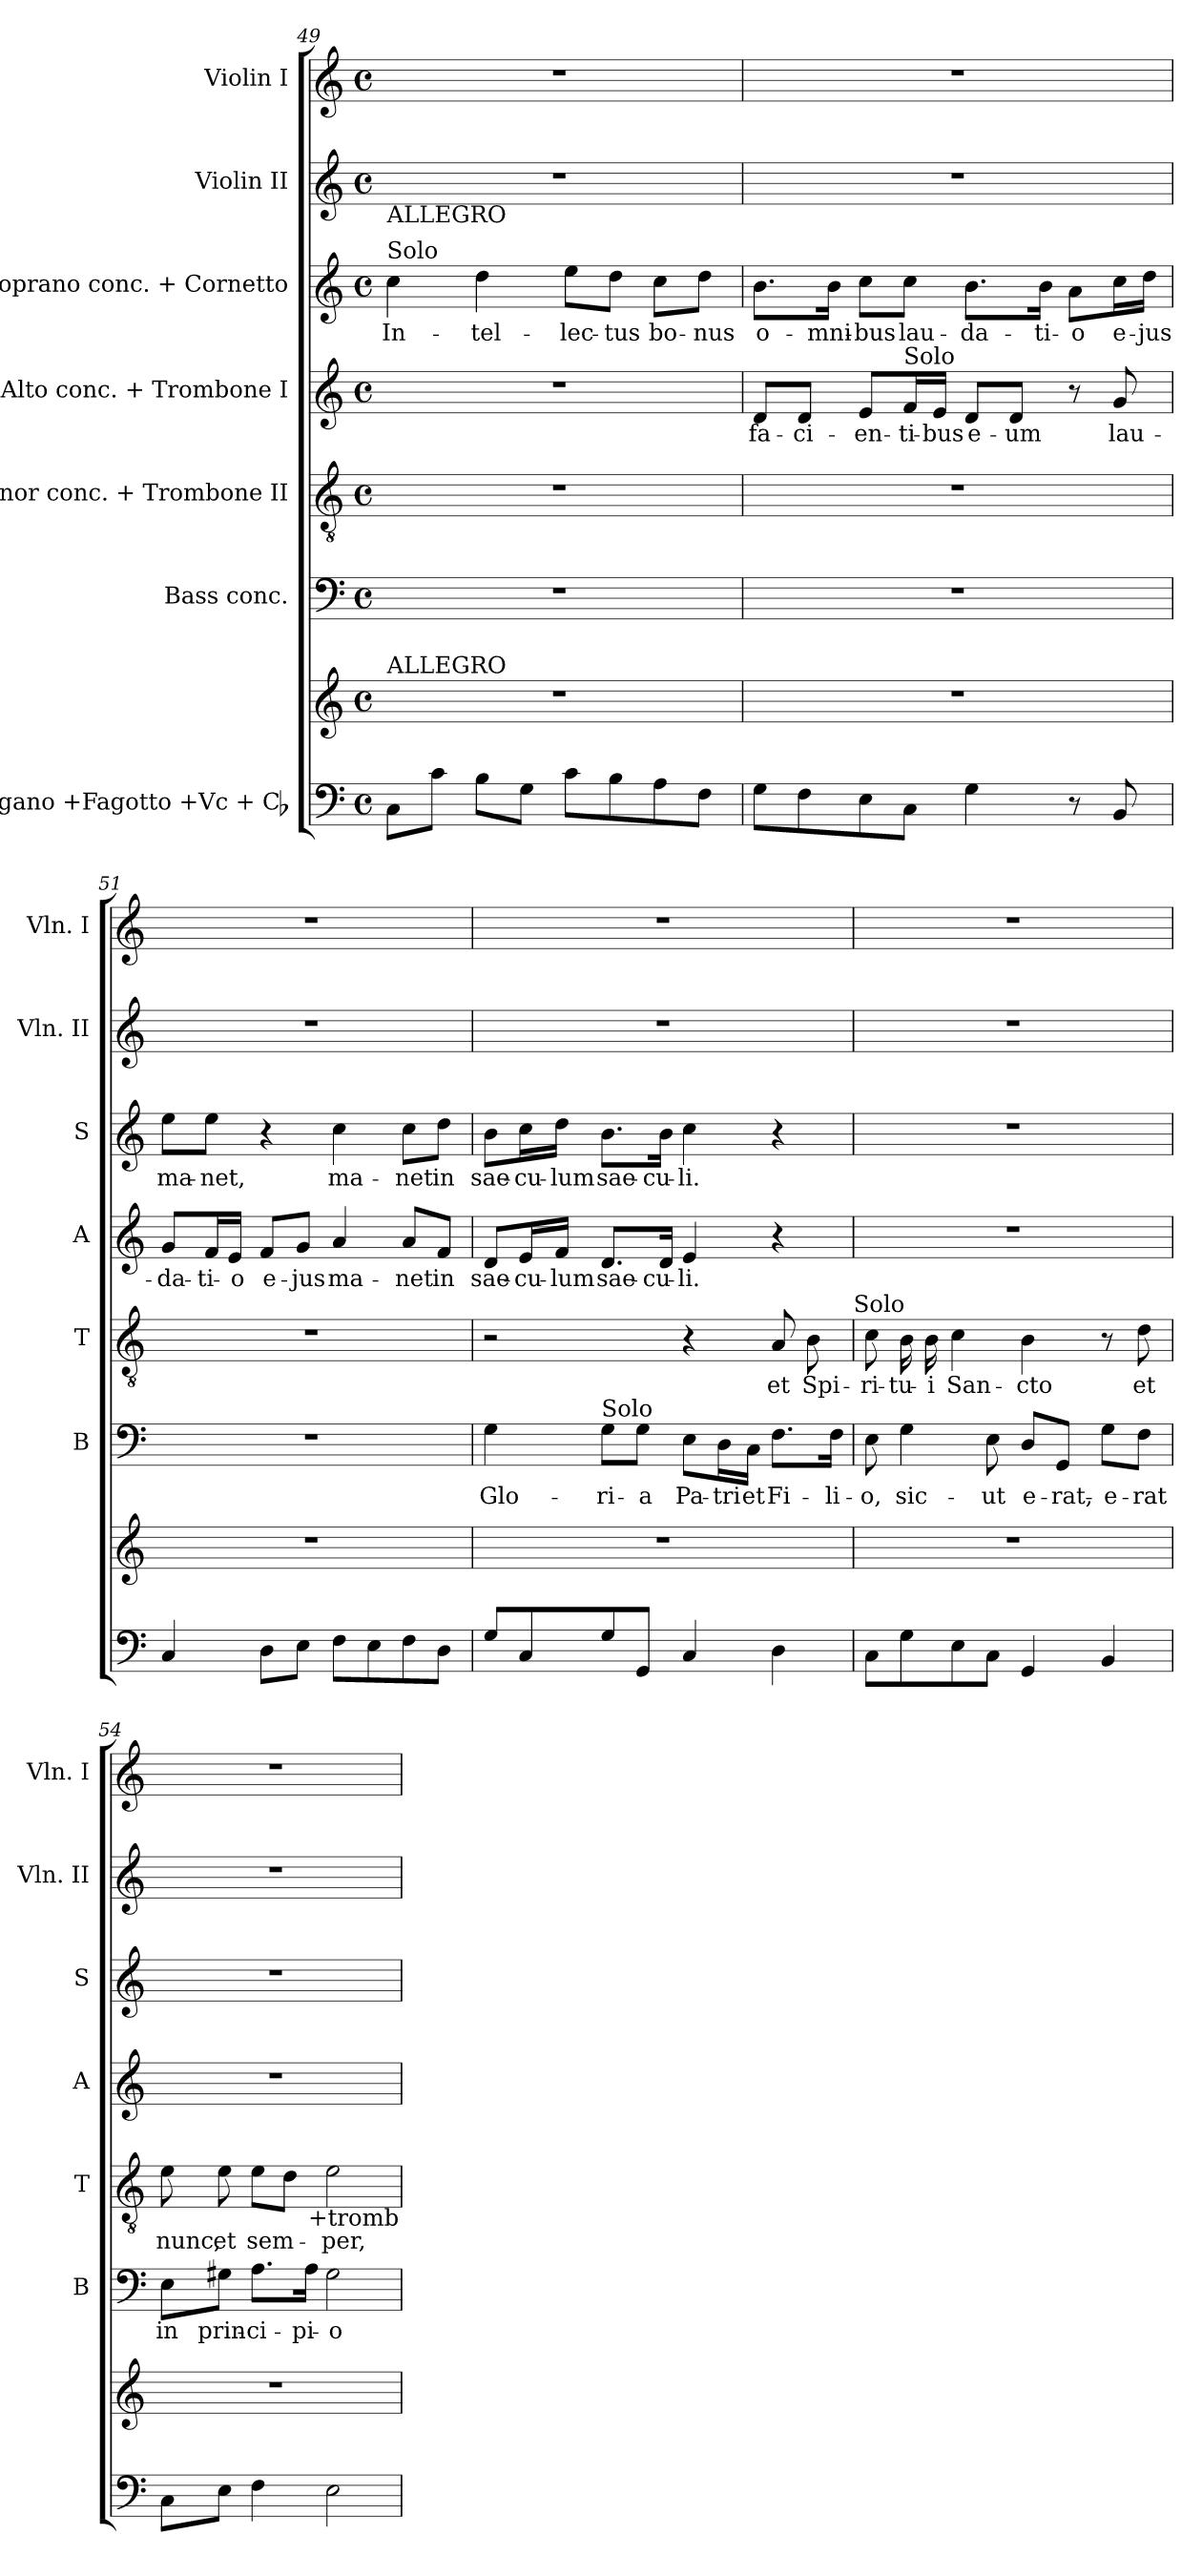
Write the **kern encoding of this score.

**kern	**kern	**kern	**text	**kern	**text	**kern	**text	**kern	**text	**kern	**kern
*part7	*part7	*part6	*part6	*part5	*part5	*part4	*part4	*part3	*part3	*part2	*part1
*staff8	*staff7	*staff6	*staff6	*staff5	*staff5	*staff4	*staff4	*staff3	*staff3	*staff2	*staff1
*I"Organo +Fagotto +Vc + Cb	*	*I"Bass conc.	*	*I"Tenor conc.  + Trombone II	*	*I"Alto conc.  + Trombone I	*	*I"Soprano conc. + Cornetto	*	*I"Violin II	*I"Violin I
*	*	*I'B	*	*I'T	*	*I'A	*	*I'S	*	*I'Vln. II	*I'Vln. I
*clefF4	*clefG2	*clefF4	*	*clefGv2	*	*clefG2	*	*clefG2	*	*clefG2	*clefG2
*k[]	*k[]	*k[]	*	*k[]	*	*k[]	*	*k[]	*	*k[]	*k[]
*C:	*C:	*C:	*	*C:	*	*C:	*	*C:	*	*C:	*C:
*M4/4	*M4/4	*M4/4	*	*M4/4	*	*M4/4	*	*M4/4	*	*M4/4	*M4/4
*met(c)	*met(c)	*met(c)	*	*met(c)	*	*met(c)	*	*met(c)	*	*met(c)	*met(c)
=49	=49	=49	=49	=49	=49	=49	=49	=49	=49	=49	=49
!	!	!	!	!	!	!	!	!	!	!LO:TX:b:t=ALLEGRO	!
!	!	!	!	!	!	!	!	!LO:TX:a:t=Solo	!	!	!
!	!LO:TX:a:t=ALLEGRO	!	!	!	!	!	!	!	!	!	!
8C\L	1r	1r	.	1r	.	1r	.	4cc\	In-	1r	1r
8c\J	.	.	.	.	.	.	.	.	.	.	.
8B\L	.	.	.	.	.	.	.	4dd\	-tel-	.	.
8G\J	.	.	.	.	.	.	.	.	.	.	.
8c\L	.	.	.	.	.	.	.	8ee\L	-lec-	.	.
8B\	.	.	.	.	.	.	.	8dd\J	-tus	.	.
8A\	.	.	.	.	.	.	.	8cc\L	bo-	.	.
8F\J	.	.	.	.	.	.	.	8dd\J	-nus	.	.
=50	=50	=50	=50	=50	=50	=50	=50	=50	=50	=50	=50
8G\L	1r	1r	.	1r	.	8d/L	-fa-	8.b\L	o-	1r	1r
8F\	.	.	.	.	.	8d/J	-ci-	.	.	.	.
.	.	.	.	.	.	.	.	16b\Jk	-mni-	.	.
8E\	.	.	.	.	.	8e/L	-en-	8cc\L	-bus	.	.
!	!	!	!	!	!	!LO:TX:a:t=Solo	!	!	!	!	!
8C\J	.	.	.	.	.	16f/L	-ti-	8cc\J	lau-	.	.
.	.	.	.	.	.	16e/JJ	-bus	.	.	.	.
4G\	.	.	.	.	.	8d/L	e-	8.b\L	-da-	.	.
.	.	.	.	.	.	8d/J	-um	.	.	.	.
.	.	.	.	.	.	.	.	16b\Jk	-ti-	.	.
8r	.	.	.	.	.	8r	.	8a\L	-o	.	.
8BB/	.	.	.	.	.	8g/	lau-	16cc\L	e-	.	.
.	.	.	.	.	.	.	.	16dd\JJ	-jus	.	.
=51	=51	=51	=51	=51	=51	=51	=51	=51	=51	=51	=51
4C/	1r	1r	.	1r	.	8g/L	-da-	8ee\L	ma-	1r	1r
.	.	.	.	.	.	16f/L	-ti-	8ee\J	-net,	.	.
.	.	.	.	.	.	16e/JJ	-o	.	.	.	.
8D\L	.	.	.	.	.	8f/L	e-	4r	.	.	.
8E\J	.	.	.	.	.	8g/J	-jus	.	.	.	.
8F\L	.	.	.	.	.	4a/	ma-	4cc\	ma-	.	.
8E\	.	.	.	.	.	.	.	.	.	.	.
8F\	.	.	.	.	.	8a/L	-net	8cc\L	-net	.	.
8D\J	.	.	.	.	.	8f/J	in	8dd\J	in	.	.
!!LO:LB:g=z
=52	=52	=52	=52	=52	=52	=52	=52	=52	=52	=52	=52
8G/L	1r	4G\	Glo-	2r	.	8d/L	sae-	8b\L	sae-	1r	1r
8C/	.	.	.	.	.	16e/L	-cu-	16cc\L	-cu-	.	.
.	.	.	.	.	.	16f/JJ	-lum	16dd\JJ	-lum	.	.
!	!	!LO:TX:a:t=Solo	!	!	!	!	!	!	!	!	!
8G/	.	8G\L	-ri-	.	.	8.d/L	sae-	8.b\L	sae-	.	.
8GG/J	.	8G\J	-a	.	.	.	.	.	.	.	.
.	.	.	.	.	.	16d/Jk	-cu-	16b\Jk	-cu-	.	.
4C/	.	8E\L	Pa-	4r	.	4e/	-li.	4cc\	-li.	.	.
.	.	16D\L	-tri	.	.	.	.	.	.	.	.
.	.	16C\JJ	et	.	.	.	.	.	.	.	.
4D\	.	8.F\L	Fi-	8A/	et	4r	.	4r	.	.	.
.	.	.	.	8B\	Spi-	.	.	.	.	.	.
.	.	16F\Jk	-li-	.	.	.	.	.	.	.	.
!	!	!	!	!LO:TX:a:t=Solo	!	!	!	!	!	!	!
=53	=53	=53	=53	=53	=53	=53	=53	=53	=53	=53	=53
8C\L	1r	8E\	-o,	8c\	-ri-	1r	.	1r	.	1r	1r
8G\	.	4G\	sic-	16B\	-tu-	.	.	.	.	.	.
.	.	.	.	16B\	-i	.	.	.	.	.	.
8E\	.	.	.	4c\	San-	.	.	.	.	.	.
8C\J	.	8E\	-ut	.	.	.	.	.	.	.	.
4GG/	.	8D/L	e-	4B\	-cto	.	.	.	.	.	.
.	.	8GG/J	-rat,-	.	.	.	.	.	.	.	.
4BB/	.	8G\L	-e-	8r	.	.	.	.	.	.	.
.	.	8F\J	-rat	8d\	et	.	.	.	.	.	.
=54	=54	=54	=54	=54	=54	=54	=54	=54	=54	=54	=54
8C\L	1r	8E\L	in	8e\	nunc,	1r	.	1r	.	1r	1r
8E\J	.	8G#X\J	prin-	8e\	et	.	.	.	.	.	.
4F\	.	8.A\L	-ci-	8e\L	sem-	.	.	.	.	.	.
.	.	.	.	8d\J	.	.	.	.	.	.	.
.	.	16A\Jk	-pi-	.	.	.	.	.	.	.	.
2E\	.	2G#\	-o	2e\	-per,	.	.	.	.	.	.
!	!	!	!	!LO:TX:b:t=+tromb	!	!	!	!	!	!	!
=	=	=	=	=	=	=	=	=	=	=	=
*-	*-	*-	*-	*-	*-	*-	*-	*-	*-	*-	*-
